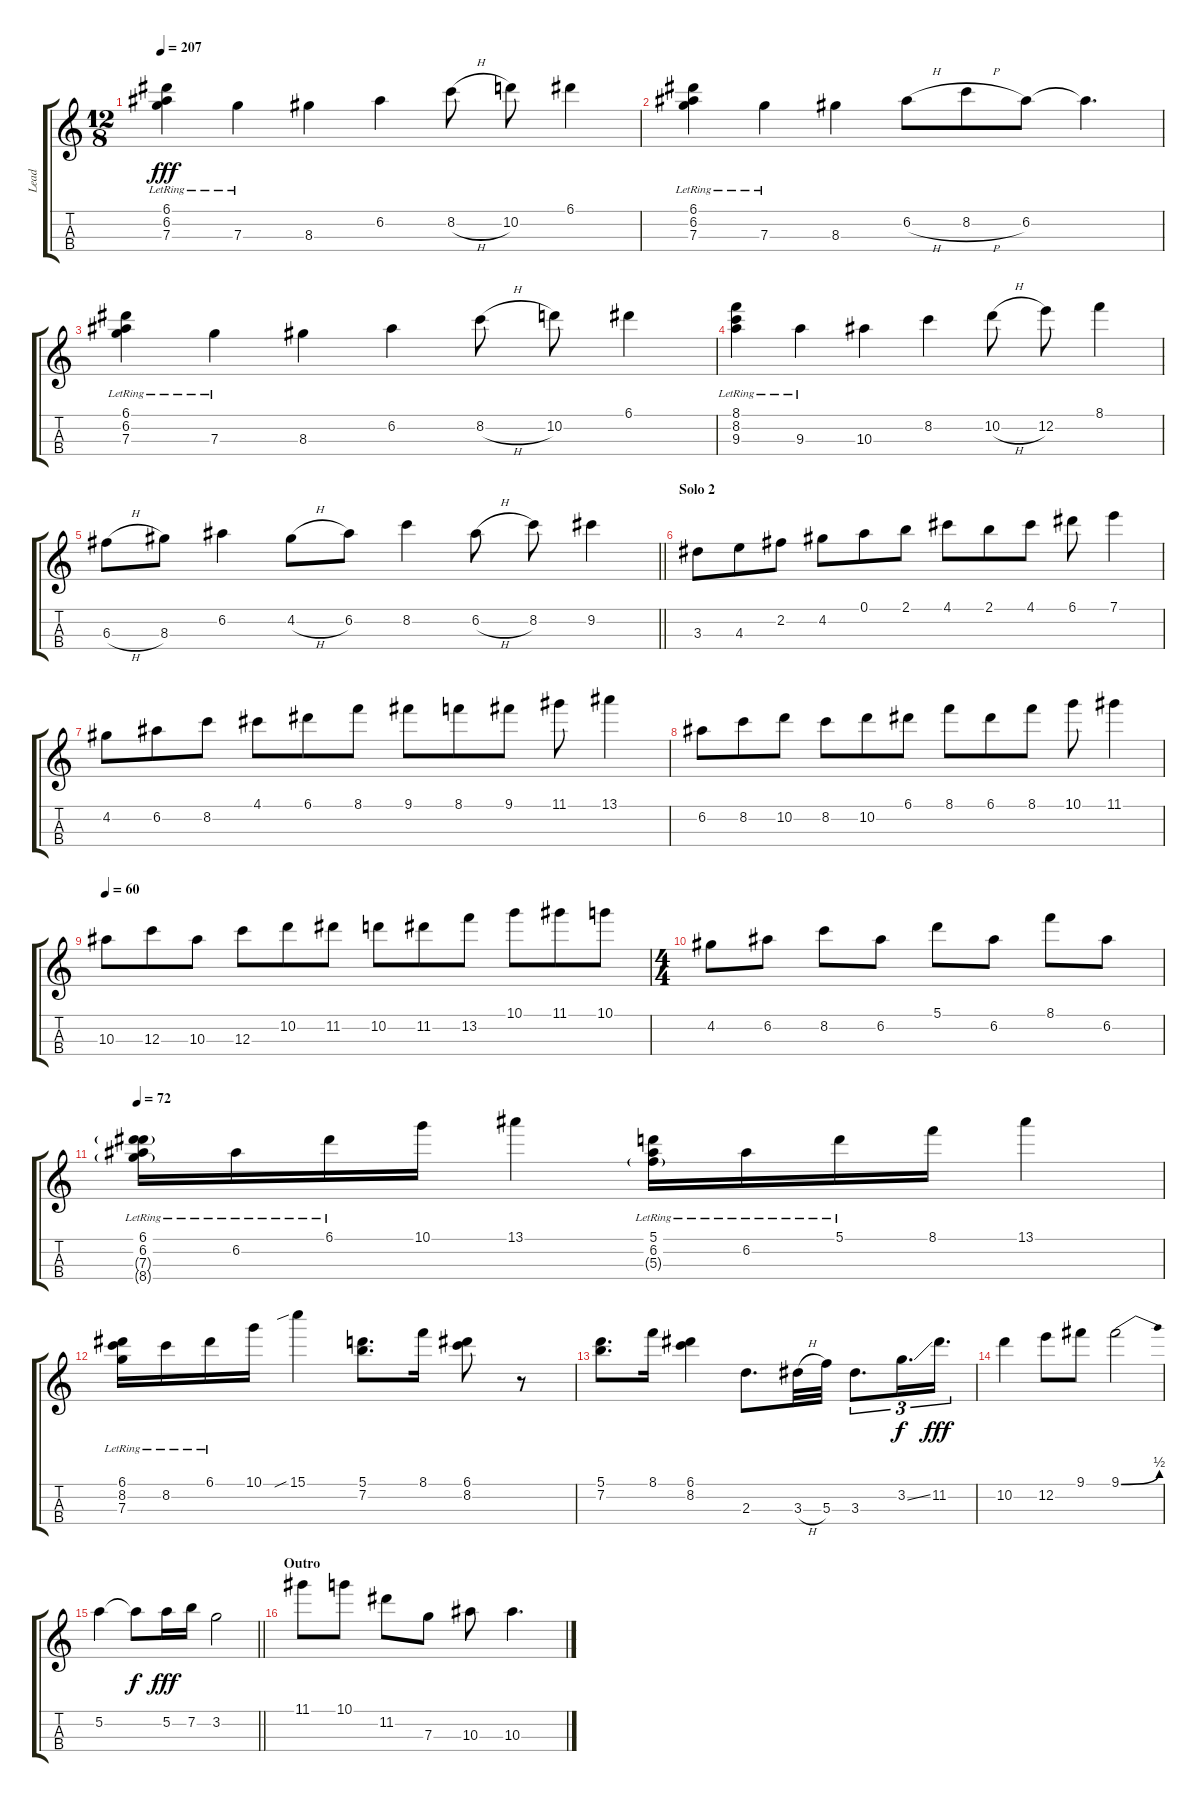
\track ("Lead" "Lead") {instrument acousticguitarnylon}
\staff {score tabs}
\tuning (A4 E4 C4 G4) {hide}
\ts (12 8)
\tempo 207
\clef g2
\ks c
(6.1{lr} 6.2{lr} 7.3{lr}).4{dy fff} 7.3{lr}.4 8.3.4 6.2.4 8.2{h}.8 10.2.8 6.1.4 |
(6.1{lr} 6.2{lr} 7.3{lr}).4 7.3{lr}.4 8.3.4 6.2{h}.8 8.2{h}.8 6.2.8 6.2{t}.4{d} |
(6.1{lr} 6.2{lr} 7.3{lr}).4 7.3{lr}.4 8.3.4 6.2.4 8.2{h}.8 10.2.8 6.1.4 |
(8.1{lr} 8.2{lr} 9.3{lr}).4 9.3{lr}.4 10.3.4 8.2.4 10.2{h}.8 12.2.8 8.1.4 |
\barLineRight lightlight
6.3{h}.8 8.3.8 6.2.4 4.2{h}.8 6.2.8 8.2.4 6.2{h}.8 8.2.8 9.2.4 |
\section ("" "Solo 2")
3.3.8 4.3.8 2.2.8 4.2.8 0.1.8 2.1.8 4.1.8 2.1.8 4.1.8 6.1.8 7.1.4 |
4.2.8 6.2.8 8.2.8 4.1.8 6.1.8 8.1.8 9.1.8 8.1.8 9.1.8 11.1.8 13.1.4 |
6.2.8 8.2.8 10.2.8 8.2.8 10.2.8 6.1.8 8.1.8 6.1.8 8.1.8 10.1.8 11.1.4 |
\tempo 60
10.3.8 12.3.8 10.3.8 12.3.8 10.2.8 11.2.8 10.2.8 11.2.8 13.2.8 10.1.8 11.1.8 10.1.8 |
\ts (4 4)
4.2.8 6.2.8 8.2.8 6.2.8 5.1.8 6.2.8 8.1.8 6.2.8 |
\tempo 72
(6.1{lr} 6.2{lr} 7.3{g lr} 8.4{g lr}).16 6.2{lr}.16 6.1{lr}.16 10.1.16 13.1.4 (5.1{lr} 6.2{lr} 5.3{g lr}).16 6.2{lr}.16 5.1{lr}.16 8.1.16 13.1.4 |
(6.1{lr} 8.2{lr} 7.3{lr}).16 8.2{lr}.16 6.1{lr}.16 10.1.16 15.1{sib}.4 (5.1 7.2).8{d} 8.1.16 (6.1 8.2).8 r.8 |
(5.1 7.2).8{d} 8.1.16 (6.1 8.2).4 2.3.8{d} 3.3{h}.32 5.3.32 3.3.8{d tu (3 2)} 3.2{ss}.16{d tu (3 2) dy f} 11.2.16{d tu (3 2) dy fff} |
10.2.4 12.2.8 9.1.8 9.1{be (bend 0 0 60 2)}.2 |
\barLineRight lightlight
5.2.4 5.2{t}.8{dy f} 5.2.16{dy fff} 7.2.16 3.2.2 |
\section ("" "Outro")
11.1.8 10.1.8 11.2.8 7.3.8 10.3.8 10.3.4{d}
